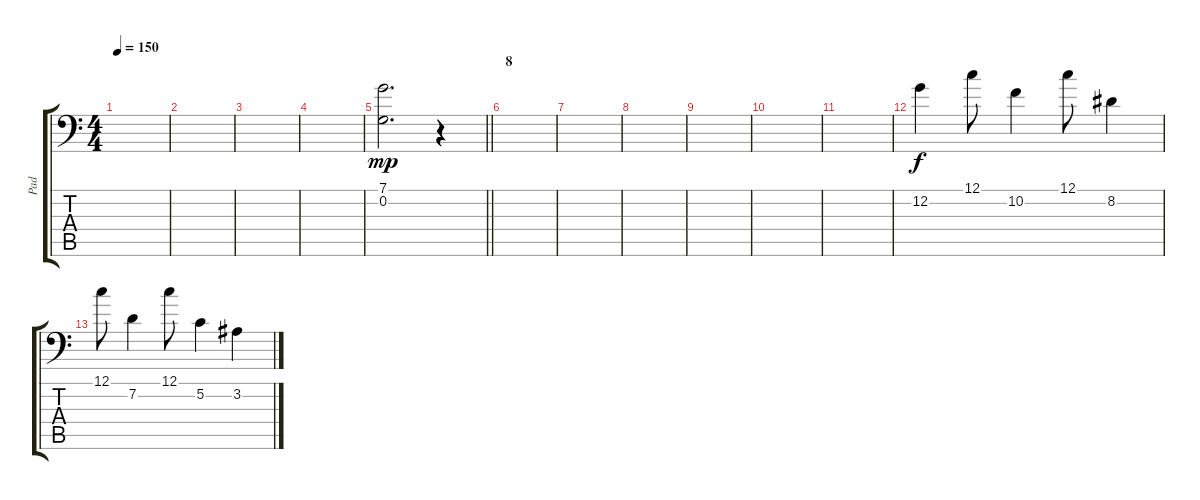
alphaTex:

\track ("Pad" "Pad") {instrument pad1newage}
\staff {score tabs}
\tuning (C4 G3 Eb3 Bb2 F2 Bb1) {hide}
\ts (4 4)
\tempo 150
\clef f4
\ks c
|
|
|
|
\barLineRight lightlight
(7.1 0.2).2{d dy mp instrument telephonering} r.4 |
\section ("" "8")
|
|
|
|
|
|
12.2.4{dy f} 12.1.8 10.2.4 12.1.8 8.2.4 |
12.1.8 7.2.4 12.1.8 5.2.4 3.2.4
